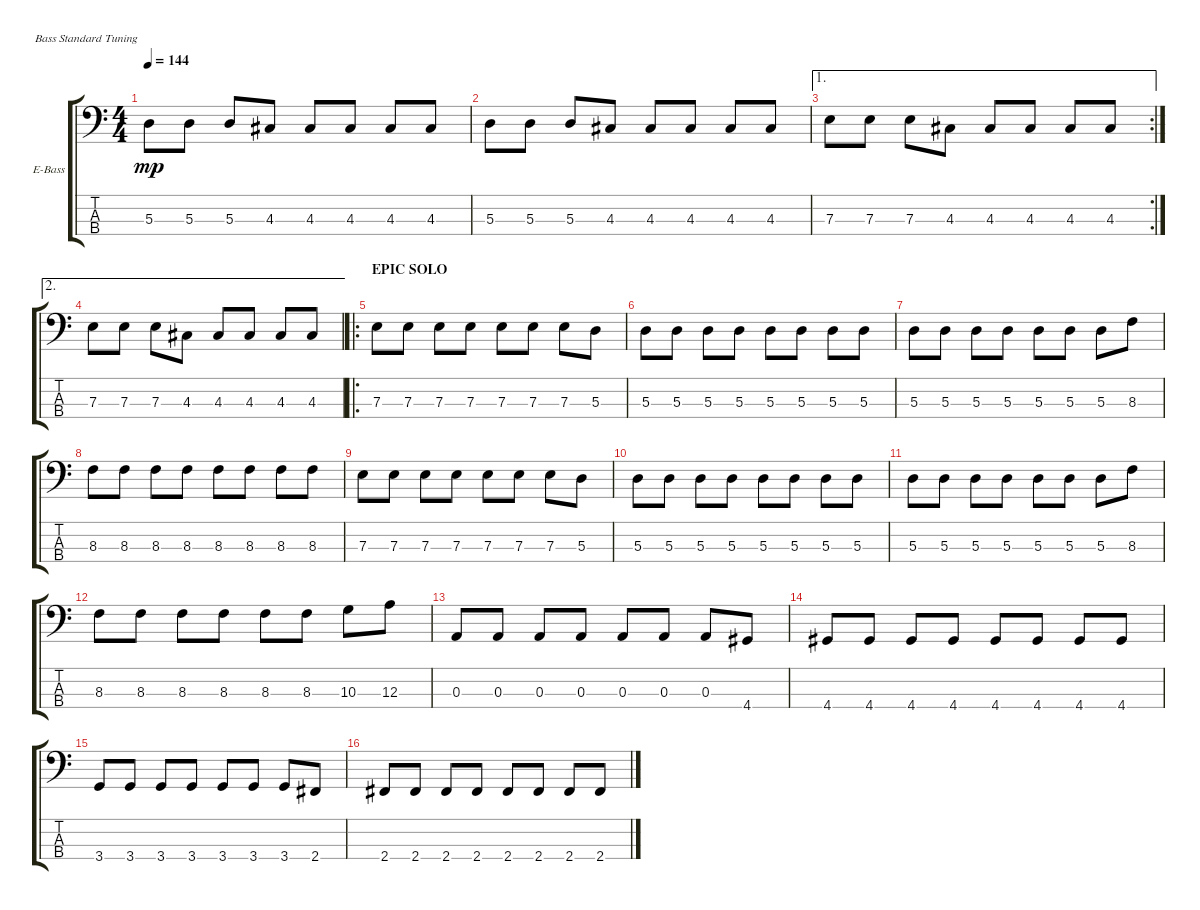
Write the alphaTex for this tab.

\defaultSystemsLayout 4
\bracketExtendMode groupsimilarinstruments
\firstSystemTrackNameOrientation horizontal
\otherSystemsTrackNameOrientation horizontal
\track ("Nikolai Fraiture" "E-Bass") {instrument electricbassfinger}
\staff {score tabs}
\tuning (G2 D2 A1 E1)
\ts (4 4)
\tempo 144
\clef f4
\scale
0.312821
\ks c
5.3.8{dy mp} 5.3.8 5.3.8 4.3.8 4.3.8 4.3.8 4.3.8 4.3.8 |
\scale
0.322751 5.3.8 5.3.8 5.3.8 4.3.8 4.3.8 4.3.8 4.3.8 4.3.8 |
\ae 1
\rc 2
\scale
0.354497 7.3.8 7.3.8 7.3.8 4.3.8 4.3.8 4.3.8 4.3.8 4.3.8 |
\ae 2
\scale
0.322751 7.3.8 7.3.8 7.3.8 4.3.8 4.3.8 4.3.8 4.3.8 4.3.8 |
\ro
\section ("" "EPIC SOLO")
\scale
0.374359 7.3.8 7.3.8 7.3.8 7.3.8 7.3.8 7.3.8 7.3.8 5.3.8 |
\scale
0.312821 5.3.8 5.3.8 5.3.8 5.3.8 5.3.8 5.3.8 5.3.8 5.3.8 |
\scale
0.312821 5.3.8 5.3.8 5.3.8 5.3.8 5.3.8 5.3.8 5.3.8 8.3.8 |
\scale
0.333333 8.3.8 8.3.8 8.3.8 8.3.8 8.3.8 8.3.8 8.3.8 8.3.8 |
\scale
0.333333 7.3.8 7.3.8 7.3.8 7.3.8 7.3.8 7.3.8 7.3.8 5.3.8 |
\scale
0.333333 5.3.8 5.3.8 5.3.8 5.3.8 5.3.8 5.3.8 5.3.8 5.3.8 |
\scale
0.333333 5.3.8 5.3.8 5.3.8 5.3.8 5.3.8 5.3.8 5.3.8 8.3.8 |
\scale
0.333333 8.3.8 8.3.8 8.3.8 8.3.8 8.3.8 8.3.8 10.3.8 12.3.8 |
\scale
0.333333 0.3.8 0.3.8 0.3.8 0.3.8 0.3.8 0.3.8 0.3.8 4.4.8 |
\scale
0.333333 4.4.8 4.4.8 4.4.8 4.4.8 4.4.8 4.4.8 4.4.8 4.4.8 |
\scale
0.333333 3.4.8 3.4.8 3.4.8 3.4.8 3.4.8 3.4.8 3.4.8 2.4.8 |
\scale
0.333333 2.4.8 2.4.8 2.4.8 2.4.8 2.4.8 2.4.8 2.4.8 2.4.8
